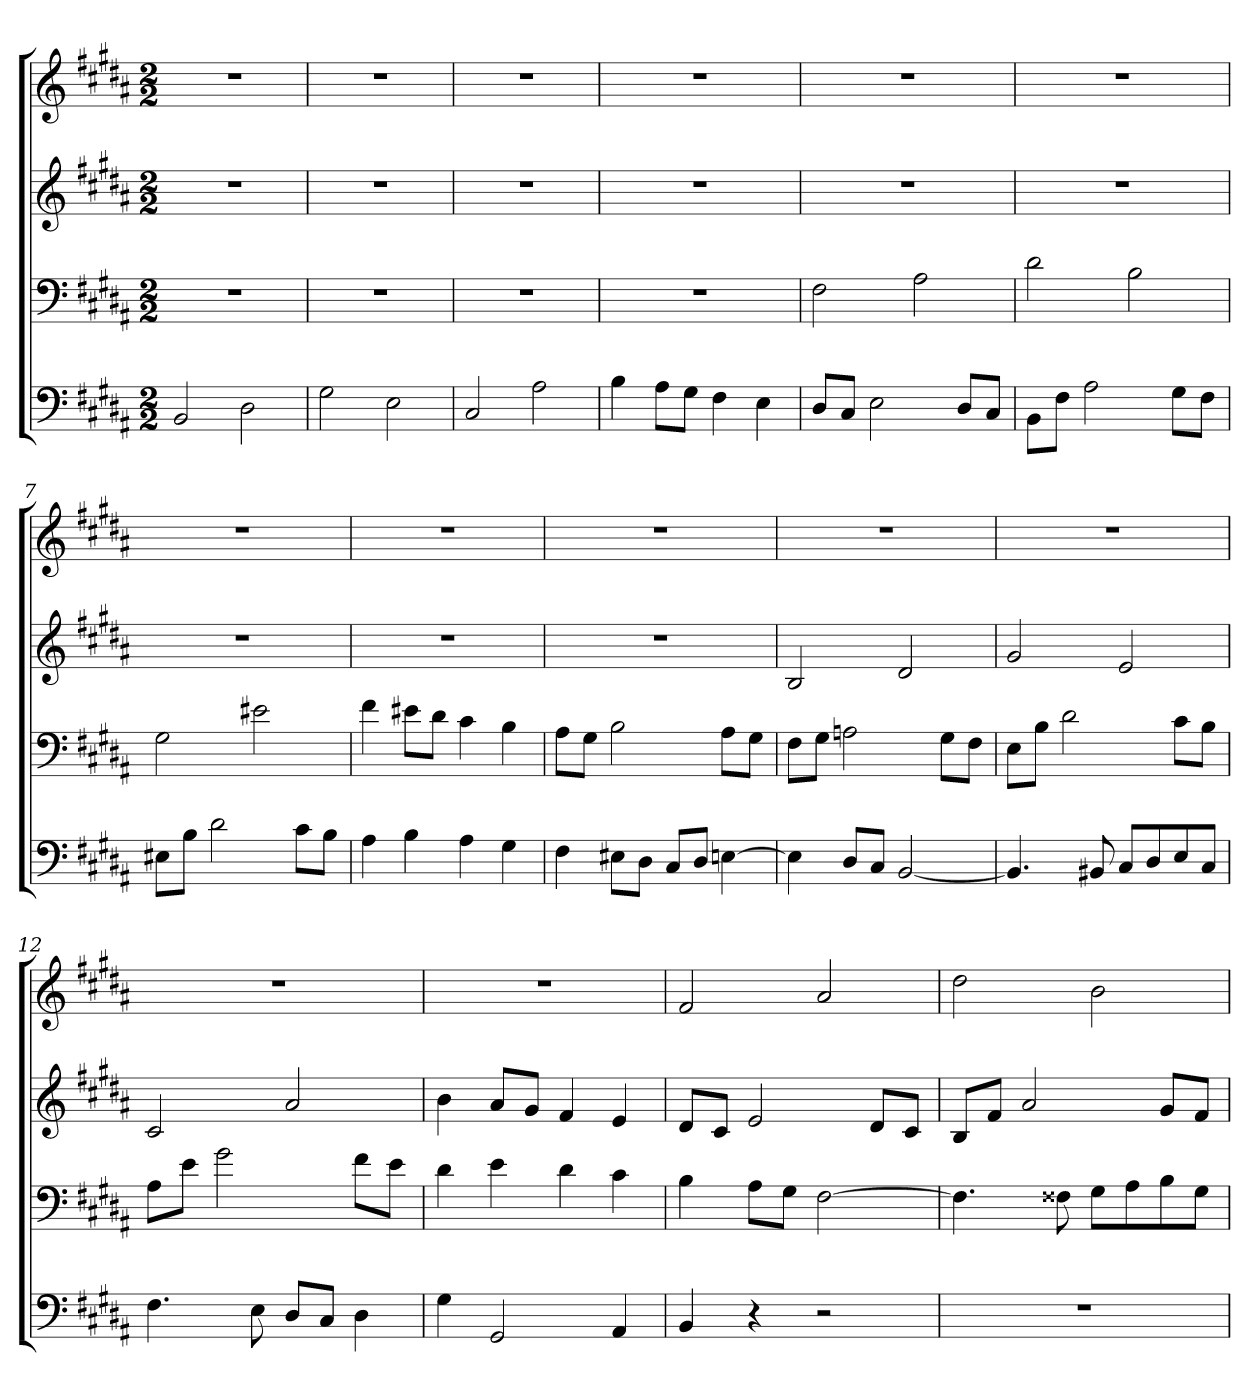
**kern	**kern	**kern	**kern
*part4	*part3	*part2	*part1
*staff4	*staff3	*staff2	*staff1
*clefF4	*clefF4	*clefG2	*clefG2
*k[f#c#g#d#a#]	*k[f#c#g#d#a#]	*k[f#c#g#d#a#]	*k[f#c#g#d#a#]
*B:	*B:	*B:	*B:
*M2/2	*M2/2	*M2/2	*M2/2
=1	=1	=1	=1
2BB	1r	1r	1r
2D#	.	.	.
=2	=2	=2	=2
2G#	1r	1r	1r
2E	.	.	.
=3	=3	=3	=3
2C#	1r	1r	1r
2A#	.	.	.
=4	=4	=4	=4
4B	1r	1r	1r
8A#\L	.	.	.
8G#\J	.	.	.
4F#	.	.	.
4E	.	.	.
=5	=5	=5	=5
8D#/L	2F#	1r	1r
8C#/J	.	.	.
2E	.	.	.
.	2A#	.	.
8D#/L	.	.	.
8C#/J	.	.	.
=6	=6	=6	=6
8BB\L	2d#	1r	1r
8F#\J	.	.	.
2A#	.	.	.
.	2B	.	.
8G#\L	.	.	.
8F#\J	.	.	.
=7	=7	=7	=7
8E#X\L	2G#	1r	1r
8B\J	.	.	.
2d#	.	.	.
.	2e#X	.	.
8c#\L	.	.	.
8B\J	.	.	.
=8	=8	=8	=8
4A#	4f#	1r	1r
4B	8e#X\L	.	.
.	8d#\J	.	.
4A#	4c#	.	.
4G#	4B	.	.
=9	=9	=9	=9
4F#	8A#\L	1r	1r
.	8G#\J	.	.
8E#X\L	2B	.	.
8D#\J	.	.	.
8C#/L	.	.	.
8D#/J	.	.	.
[4En	8A#\L	.	.
.	8G#\J	.	.
=10	=10	=10	=10
4E]	8F#\L	2B	1r
.	8G#\J	.	.
8D#/L	2An	.	.
8C#/J	.	.	.
[2BB	.	2d#	.
.	8G#\L	.	.
.	8F#\J	.	.
=11	=11	=11	=11
4.BB]	8E\L	2g#	1r
.	8B\J	.	.
.	2d#	.	.
8BB#X	.	.	.
8C#/L	.	2e	.
8D#/	.	.	.
8E/	8c#\L	.	.
8C#/J	8B\J	.	.
=12	=12	=12	=12
4.F#	8A#\L	2c#	1r
.	8e\J	.	.
.	2g#	.	.
8E	.	.	.
8D#/L	.	2a#	.
8C#/J	.	.	.
4D#	8f#\L	.	.
.	8e\J	.	.
=13	=13	=13	=13
4G#	4d#	4b	1r
2GG#	4e	8a#/L	.
.	.	8g#/J	.
.	4d#	4f#	.
4AA#	4c#	4e	.
=14	=14	=14	=14
4BB	4B	8d#/L	2f#
.	.	8c#/J	.
4r	8A#\L	2e	.
.	8G#\J	.	.
2r	[2F#	.	2a#
.	.	8d#/L	.
.	.	8c#/J	.
=15	=15	=15	=15
1r	4.F#]	8B/L	2dd#
.	.	8f#/J	.
.	.	2a#	.
.	8F##X	.	.
.	8G#\L	.	2b
.	8A#\	.	.
.	8B\	8g#/L	.
.	8G#\J	8f#/J	.
=	=	=	=
*-	*-	*-	*-
